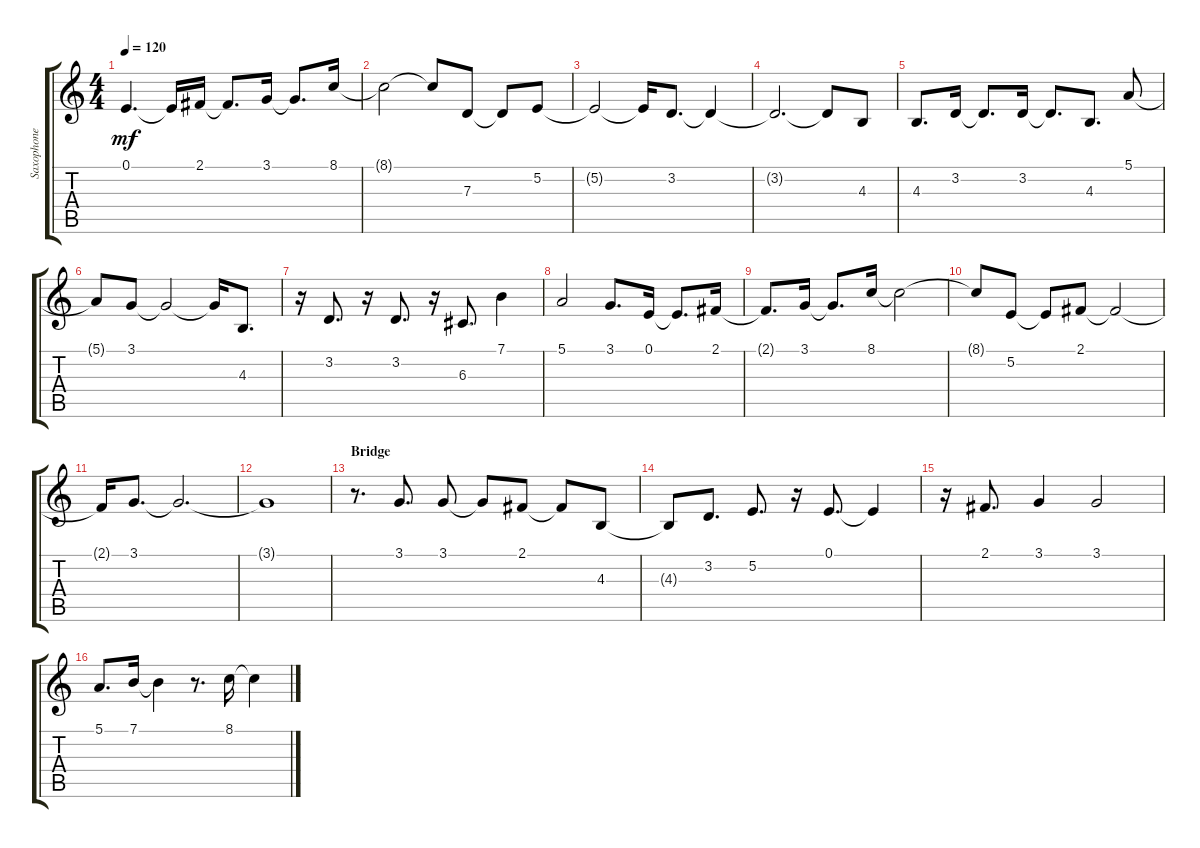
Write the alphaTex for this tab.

\track ("Saxophone : Alto in Eb" "Saxophone ") {instrument altosax}
\staff {score tabs}
\tuning (E4 B3 G3 D3 A2 E2) {hide}
\ts (4 4)
\tempo 120
\clef g2
\ks aminor
0.1{t}.4{d dy mf} 0.1{t}.16 2.1.16 2.1{t}.8{d} 3.1.16 3.1{t}.8{d} 8.1.16 |
8.1{t}.2 8.1{t}.8 7.3.8 7.3{t}.8 5.2.8 |
5.2{t}.2 5.2{t}.16 3.2.8{d} 3.2{t}.4 |
3.2{t}.2{d} 3.2{t}.8 4.3.8 |
4.3.8{d} 3.2.16 3.2{t}.8{d} 3.2.16 3.2{t}.8{d} 4.3.8{d} 5.1.8 |
5.1{t}.8 3.1.8 3.1{t}.2 3.1{t}.16 4.3.8{d} |
r.16 3.2.8{d} r.16 3.2.8{d} r.16 6.3.8{d} 7.1.4 |
5.1.2 3.1.8{d} 0.1.16 0.1{t}.8{d} 2.1.16 |
2.1{t}.8{d} 3.1.16 3.1{t}.8{d} 8.1.16 8.1{t}.2 |
8.1{t}.8 5.2.8 5.2{t}.8 2.1.8 2.1{t}.2 |
2.1{t}.16 3.1.8{d} 3.1{t}.2{d} |
3.1{t}.1 |
\section ("" "Bridge")
r.8{d} 3.1.8{d} 3.1.8 3.1{t}.8 2.1.8 2.1{t}.8 4.3.8 |
4.3{t}.8 3.2.8{d} 5.2.8{d} r.16 0.1.8{d} 0.1{t}.4 |
r.16 2.1.8{d} 3.1.4 3.1.2 |
5.1.8{d} 7.1.16 7.1{t}.4 r.8{d} 8.1.16 8.1{t}.4
